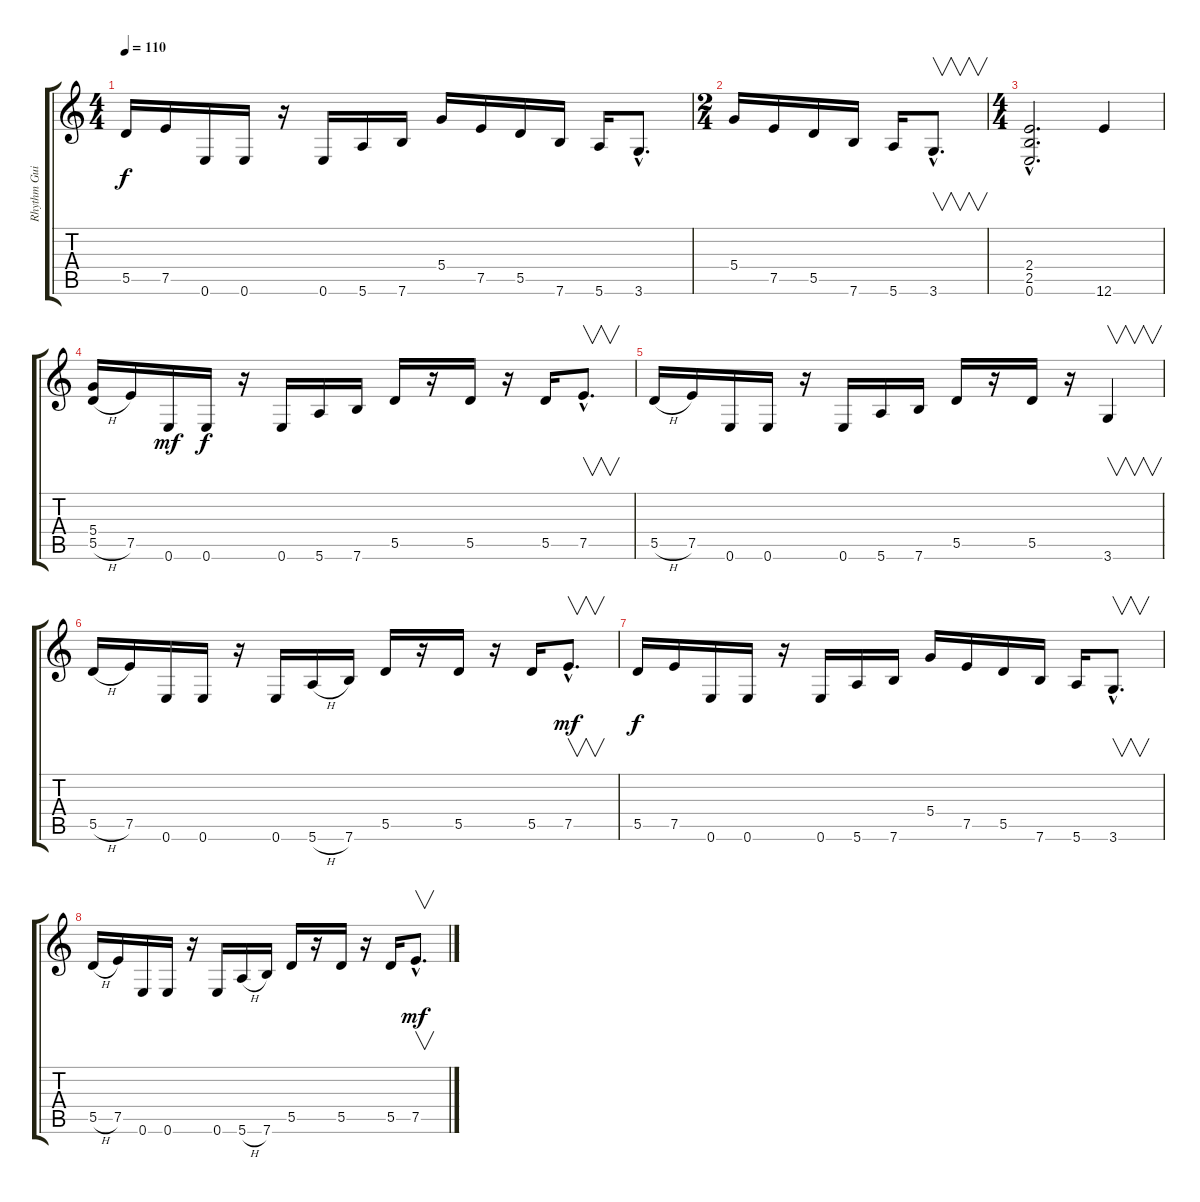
\track ("Rhythm Guitar" "Rhythm Gui") {instrument distortionguitar}
\staff {score tabs}
\tuning (E4 B3 G3 D3 A2 E2) {hide}
\ts (4 4)
\tempo 110
\clef g2
\ks c
5.5.16{dy f} 7.5.16 0.6.16 0.6.16 r.16 0.6.16 5.6.16 7.6.16 5.4.16 7.5.16 5.5.16 7.6.16 5.6.16 3.6{hac}.8{d} |
\ts (2 4)
5.4.16 7.5.16 5.5.16 7.6.16 5.6.16 3.6{hac}.8{v d} |
\ts (4 4)
(2.4{hac} 2.5{hac} 0.6{hac}).2{d} 12.6.4 |
(5.4 5.5{h}).16 7.5.16 0.6.16{dy mf} 0.6.16{dy f} r.16 0.6.16 5.6.16 7.6.16 5.5.16 r.16 5.5.16 r.16 5.5.16 7.5{hac}.8{v d} |
5.5{h}.16 7.5.16 0.6.16 0.6.16 r.16 0.6.16 5.6.16 7.6.16 5.5.16 r.16 5.5.16 r.16 3.6.4{v} |
5.5{h}.16 7.5.16 0.6.16 0.6.16 r.16 0.6.16 5.6{h}.16 7.6.16 5.5.16 r.16 5.5.16 r.16 5.5.16 7.5{hac}.8{v d dy mf} |
5.5.16{dy f} 7.5.16 0.6.16 0.6.16 r.16 0.6.16 5.6.16 7.6.16 5.4.16 7.5.16 5.5.16 7.6.16 5.6.16 3.6{hac}.8{v d} |
5.5{h}.16 7.5.16 0.6.16 0.6.16 r.16 0.6.16 5.6{h}.16 7.6.16 5.5.16 r.16 5.5.16 r.16 5.5.16 7.5{hac}.8{v d dy mf}
